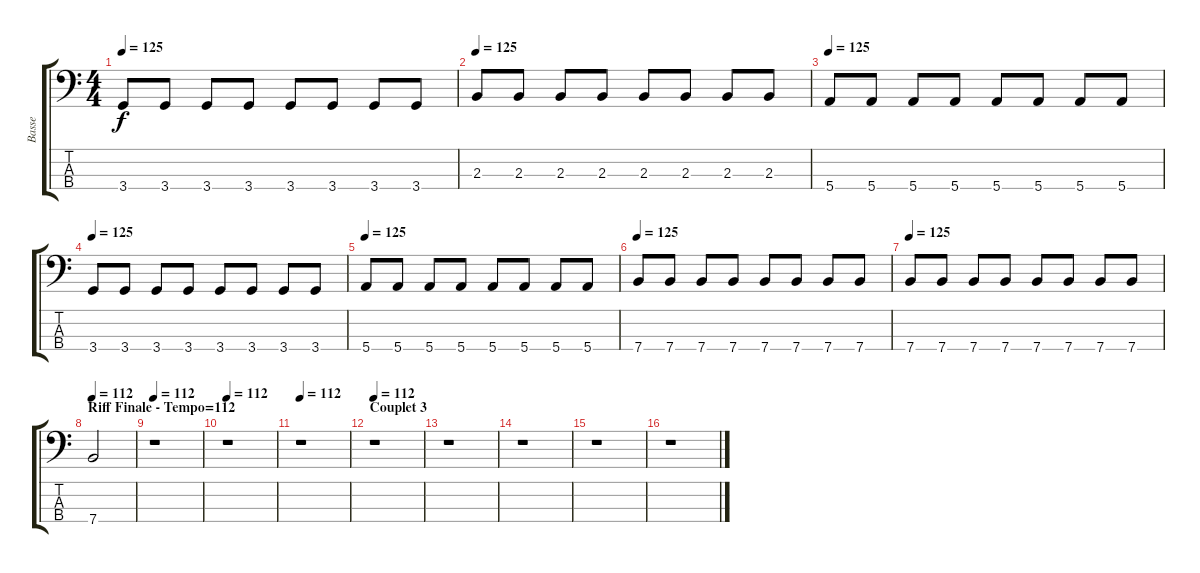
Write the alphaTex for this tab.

\track ("Basse" "Basse") {instrument electricbassfinger}
\staff {score tabs}
\tuning (G2 D2 A1 E1) {hide}
\ts (4 4)
\tempo 125
\clef f4
\ks c
3.4.8{dy f} 3.4.8 3.4.8 3.4.8 3.4.8 3.4.8 3.4.8 3.4.8 |
\tempo 125
2.3.8 2.3.8 2.3.8 2.3.8 2.3.8 2.3.8 2.3.8 2.3.8 |
\tempo 125
5.4.8 5.4.8 5.4.8 5.4.8 5.4.8 5.4.8 5.4.8 5.4.8 |
\tempo 125
3.4.8 3.4.8 3.4.8 3.4.8 3.4.8 3.4.8 3.4.8 3.4.8 |
\tempo 125
5.4.8 5.4.8 5.4.8 5.4.8 5.4.8 5.4.8 5.4.8 5.4.8 |
\tempo 125
7.4.8 7.4.8 7.4.8 7.4.8 7.4.8 7.4.8 7.4.8 7.4.8 |
\tempo 125
7.4.8 7.4.8 7.4.8 7.4.8 7.4.8 7.4.8 7.4.8 7.4.8 |
\section ("" "Riff Finale - Tempo=112")
\tempo 112
7.4.2 |
\tempo 112
r.1 |
\tempo 112
r.1 |
\tempo 112
r.1 |
\section ("" "Couplet 3")
\tempo 112
r.1 |
r.1 |
r.1 |
r.1 |
r.1
